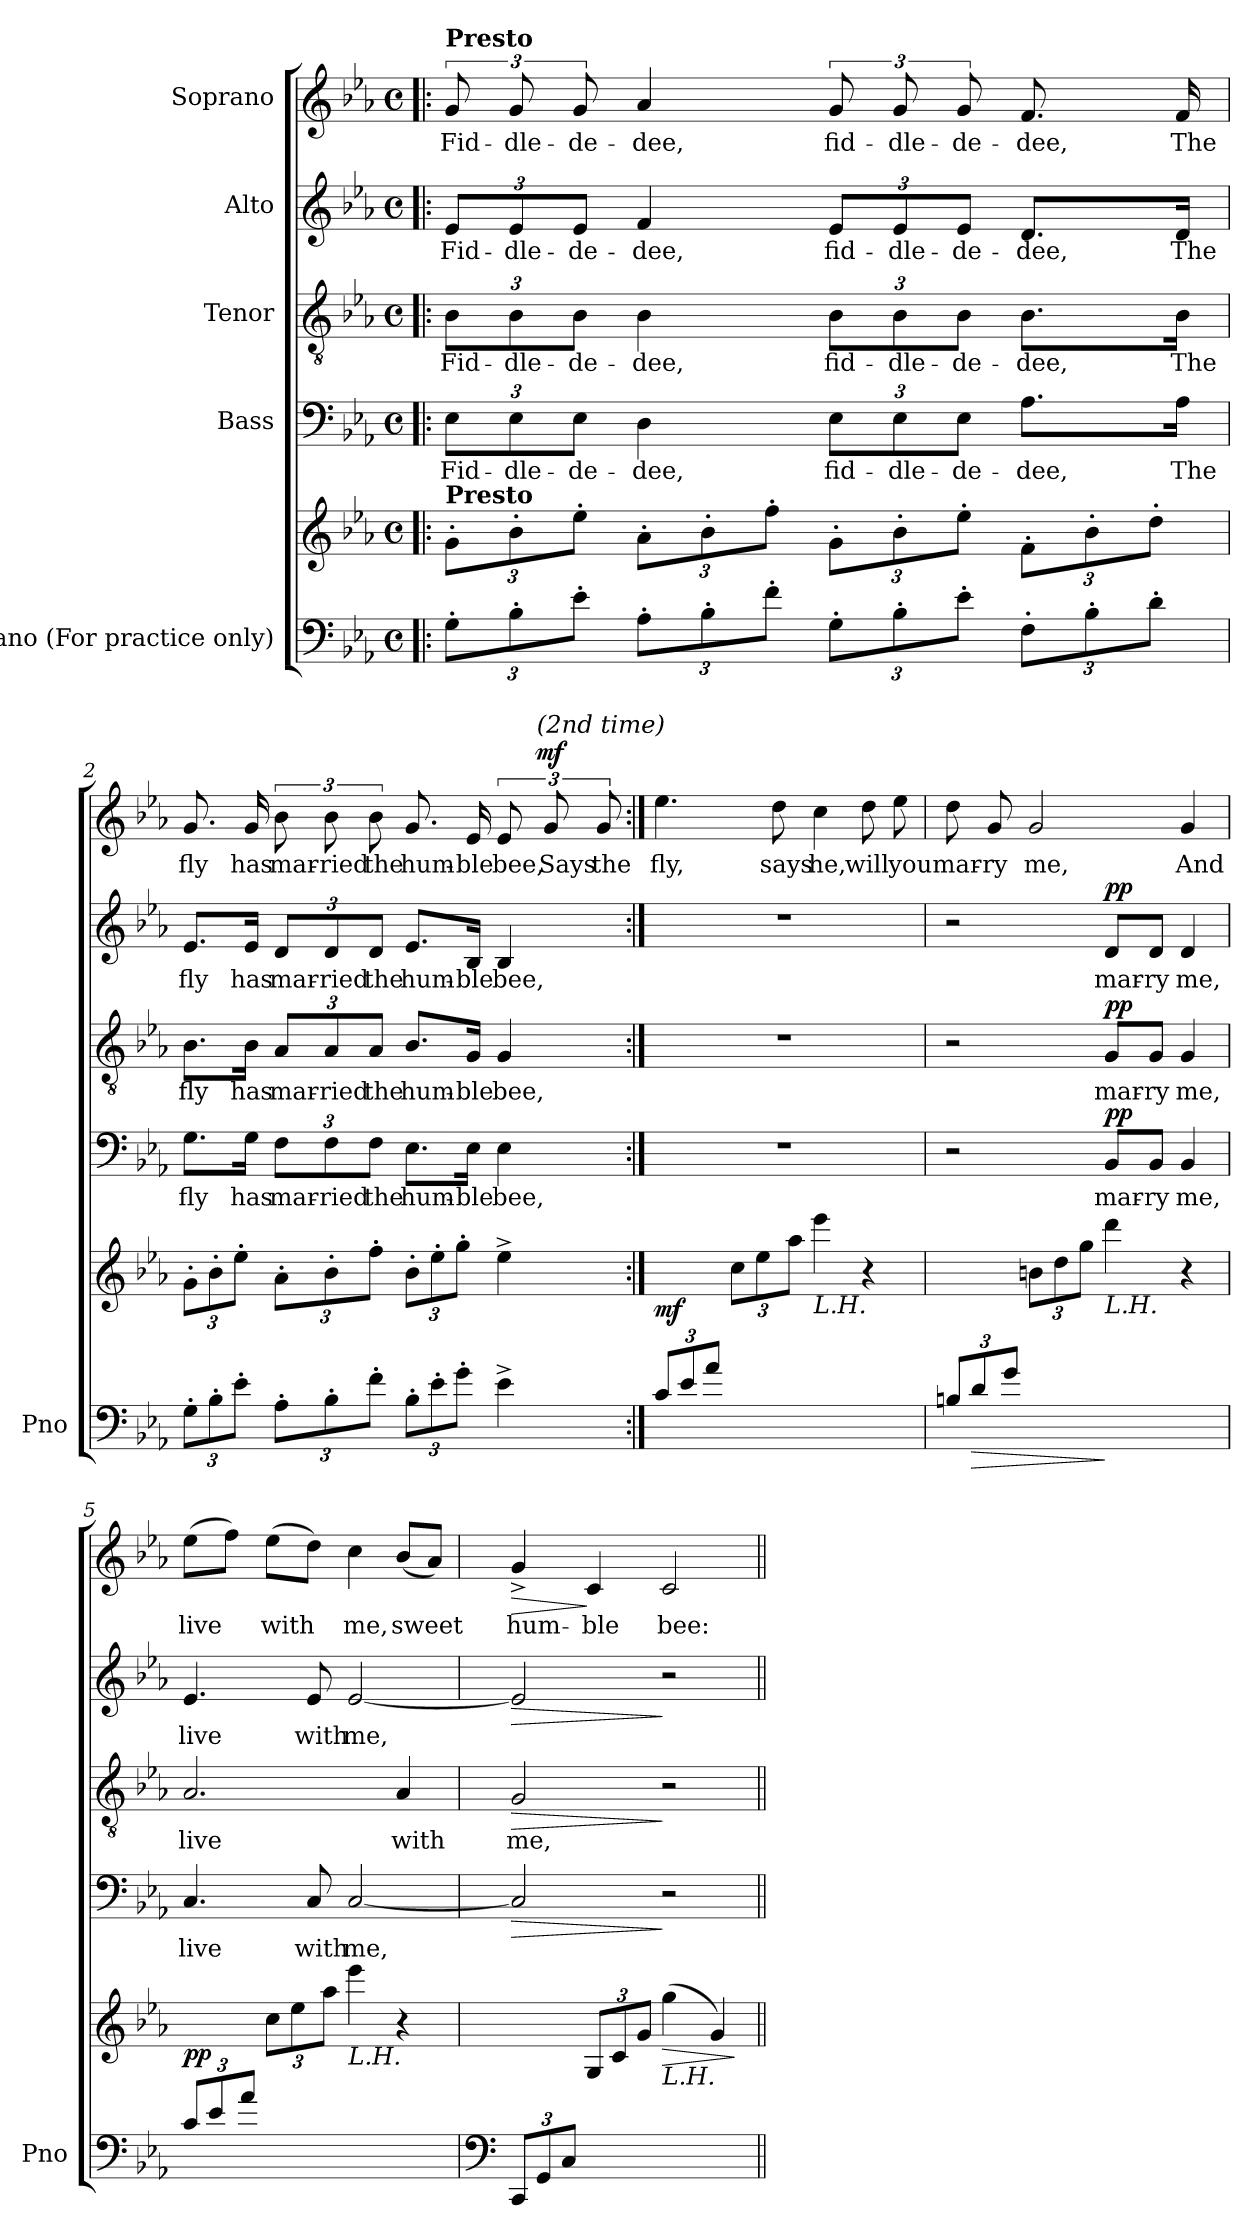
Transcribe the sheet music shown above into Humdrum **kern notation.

**kern	**kern	**dynam	**kern	**text	**dynam	**kern	**text	**dynam	**kern	**text	**dynam	**kern	**text	**dynam
*part5	*part5	*part5	*part4	*part4	*part4	*part3	*part3	*part3	*part2	*part2	*part2	*part1	*part1	*part1
*staff6	*staff5	*staff5/6	*staff4	*staff4	*staff4	*staff3	*staff3	*staff3	*staff2	*staff2	*staff2	*staff1	*staff1	*staff1
*I"Piano (For practice only)	*	*	*I"Bass	*	*	*I"Tenor	*	*	*I"Alto	*	*	*I"Soprano	*	*
*I'Pno	*	*	*	*	*	*	*	*	*	*	*	*	*	*
*clefF4	*clefG2	*	*clefF4	*	*	*clefGv2	*	*	*clefG2	*	*	*clefG2	*	*
*k[b-e-a-]	*k[b-e-a-]	*	*k[b-e-a-]	*	*	*k[b-e-a-]	*	*	*k[b-e-a-]	*	*	*k[b-e-a-]	*	*
*M4/4	*M4/4	*	*M4/4	*	*	*M4/4	*	*	*M4/4	*	*	*M4/4	*	*
*met(c)	*met(c)	*	*met(c)	*	*	*met(c)	*	*	*met(c)	*	*	*met(c)	*	*
*MM160	*MM160	*	*MM160	*	*	*MM160	*	*	*MM160	*	*	*MM160	*	*
*Xbrackettup	*Xbrackettup	*	*	*	*	*	*	*	*	*	*	*	*	*
=1!|:	=1!|:	=1!|:	=1!|:	=1!|:	=1!|:	=1!|:	=1!|:	=1!|:	=1!|:	=1!|:	=1!|:	=1!|:	=1!|:	=1!|:
!	!	!	!	!	!	!	!	!	!	!	!	!LO:TX:a:B:t=Presto	!	!
!	!LO:TX:a:B:t=Presto	!	!	!	!	!	!	!	!	!	!	!	!	!
!	!	!LO:DY:b	!	!LO:LY:b	!	!	!LO:LY:b	!	!	!LO:LY:b	!	!	!LO:LY:b	!
!	!	!LO:DY:n=1:b	!	!	!	!	!	!	!	!	!	!	!	!
!	!	!LO:DY:n=2:b	!	!	!LO:DY:a	!	!	!	!	!	!	!	!	!
!	!	!	!	!	!LO:DY:n=1:a	!	!	!	!	!	!	!	!	!
!	!	!	!	!	!LO:DY:n=2:a	!	!	!	!	!	!	!	!	!
!	!	!	!	!	!LO:DY:n=3:a	!	!	!LO:DY:a	!	!	!	!	!	!
!	!	!	!	!	!	!	!	!LO:DY:n=1:a	!	!	!	!	!	!
!	!	!	!	!	!	!	!	!LO:DY:n=2:a	!	!	!	!	!	!
!	!	!	!	!	!	!	!	!LO:DY:n=3:a	!	!	!LO:DY:a	!	!	!
!	!	!	!	!	!	!	!	!	!	!	!LO:DY:n=1:a	!	!	!
!	!	!	!	!	!	!	!	!	!	!	!LO:DY:n=2:a	!	!	!
!	!	!	!	!	!	!	!	!	!	!	!LO:DY:n=3:a	!	!	!LO:DY:a
!	!	!	!	!	!	!	!	!	!	!	!	!	!	!LO:DY:n=1:a
!	!	!	!	!	!	!	!	!	!	!	!	!	!	!LO:DY:n=2:a
!	!	!	!	!	!	!	!	!	!	!	!	!	!	!LO:DY:n=3:a
12G'\L	12g'\L	other-dynamics f other-dynamics	12E-\L	Fid-	other-dynamics f other-dynamics pp	12B-\L	Fid-	other-dynamics f other-dynamics pp	12e-/L	Fid-	other-dynamics f other-dynamics pp	12g/	Fid-	other-dynamics f other-dynamics pp
!	!	!	!	!LO:LY:b	!	!	!LO:LY:b	!	!	!LO:LY:b	!	!	!LO:LY:b	!
12B-'\	12b-'\	.	12E-\	-dle-	.	12B-\	-dle-	.	12e-/	-dle-	.	12g/	-dle-	.
!	!	!LO:DY:n=3:b	!	!LO:LY:b	!	!	!LO:LY:b	!	!	!LO:LY:b	!	!	!LO:LY:b	!
!	!	!LO:DY:n=4:b	!	!	!	!	!	!	!	!	!	!	!	!
12e-'\J	12ee-'\J	other-dynamics pp	12E-\J	-de-	.	12B-\J	-de-	.	12e-/J	-de-	.	12g/	-de-	.
!	!	!	!	!LO:LY:b	!	!	!LO:LY:b	!	!	!LO:LY:b	!	!	!LO:LY:b	!
12A-'\L	12a-'\L	.	4D\	-dee,	.	4B-\	-dee,	.	4f/	-dee,	.	4a-/	-dee,	.
12B-'\	12b-'\	.	.	.	.	.	.	.	.	.	.	.	.	.
12f'\J	12ff'\J	.	.	.	.	.	.	.	.	.	.	.	.	.
!	!	!	!	!LO:LY:b	!	!	!LO:LY:b	!	!	!LO:LY:b	!	!	!LO:LY:b	!
12G'\L	12g'\L	.	12E-\L	fid-	.	12B-\L	fid-	.	12e-/L	fid-	.	12g/	fid-	.
!	!	!	!	!LO:LY:b	!	!	!LO:LY:b	!	!	!LO:LY:b	!	!	!LO:LY:b	!
12B-'\	12b-'\	.	12E-\	-dle-	.	12B-\	-dle-	.	12e-/	-dle-	.	12g/	-dle-	.
!	!	!	!	!LO:LY:b	!	!	!LO:LY:b	!	!	!LO:LY:b	!	!	!LO:LY:b	!
12e-'\J	12ee-'\J	.	12E-\J	-de-	.	12B-\J	-de-	.	12e-/J	-de-	.	12g/	-de-	.
!	!	!	!	!LO:LY:b	!	!	!LO:LY:b	!	!	!LO:LY:b	!	!	!LO:LY:b	!
12F'\L	12f'\L	.	8.A-\L	-dee,	.	8.B-\L	-dee,	.	8.d/L	-dee,	.	8.f/	-dee,	.
12B-'\	12b-'\	.	.	.	.	.	.	.	.	.	.	.	.	.
12d'\J	12dd'\J	.	.	.	.	.	.	.	.	.	.	.	.	.
!	!	!	!	!LO:LY:b	!	!	!LO:LY:b	!	!	!LO:LY:b	!	!	!LO:LY:b	!
.	.	.	16A-\Jk	The	.	16B-\Jk	The	.	16d/Jk	The	.	16f/	The	.
=2	=2	=2	=2	=2	=2	=2	=2	=2	=2	=2	=2	=2	=2	=2
!	!	!	!	!LO:LY:b	!	!	!LO:LY:b	!	!	!LO:LY:b	!	!	!LO:LY:b	!
12G'\L	12g'\L	.	8.G\L	fly	.	8.B-\L	fly	.	8.e-/L	fly	.	8.g/	fly	.
12B-'\	12b-'\	.	.	.	.	.	.	.	.	.	.	.	.	.
12e-'\J	12ee-'\J	.	.	.	.	.	.	.	.	.	.	.	.	.
!	!	!	!	!LO:LY:b	!	!	!LO:LY:b	!	!	!LO:LY:b	!	!	!LO:LY:b	!
.	.	.	16G\Jk	has	.	16B-\Jk	has	.	16e-/Jk	has	.	16g/	has	.
!	!	!	!	!LO:LY:b	!	!	!LO:LY:b	!	!	!LO:LY:b	!	!	!LO:LY:b	!
12A-'\L	12a-'\L	.	12F\L	mar-	.	12A-/L	mar-	.	12d/L	mar-	.	12b-\	mar-	.
!	!	!	!	!LO:LY:b	!	!	!LO:LY:b	!	!	!LO:LY:b	!	!	!LO:LY:b	!
12B-'\	12b-'\	.	12F\	-ried	.	12A-/	-ried	.	12d/	-ried	.	12b-\	-ried	.
!	!	!	!	!LO:LY:b	!	!	!LO:LY:b	!	!	!LO:LY:b	!	!	!LO:LY:b	!
12f'\J	12ff'\J	.	12F\J	the	.	12A-/J	the	.	12d/J	the	.	12b-\	the	.
!	!	!	!	!LO:LY:b	!	!	!LO:LY:b	!	!	!LO:LY:b	!	!	!LO:LY:b	!
12B-'\L	12b-'\L	.	8.E-\L	hum-	.	8.B-/L	hum-	.	8.e-/L	hum-	.	8.g/	hum-	.
12e-'\	12ee-'\	.	.	.	.	.	.	.	.	.	.	.	.	.
12g'\J	12gg'\J	.	.	.	.	.	.	.	.	.	.	.	.	.
!	!	!	!	!LO:LY:b	!	!	!LO:LY:b	!	!	!LO:LY:b	!	!	!LO:LY:b	!
.	.	.	16E-\Jk	-ble	.	16G/Jk	-ble	.	16B-/Jk	-ble	.	16e-/	-ble	.
!	!	!	!	!LO:LY:b	!	!	!LO:LY:b	!	!	!LO:LY:b	!	!	!LO:LY:b	!
4e-^\	4ee-^\	.	4E-\	bee,	.	4G/	bee,	.	4B-/	bee,	.	12e-/	bee,	.
!	!	!	!	!	!	!	!	!	!	!	!	!LO:TX:a:i:t=(2nd time)	!	!
!	!	!	!	!	!	!	!	!	!	!	!	!	!LO:LY:b	!LO:DY:a
.	.	.	.	.	.	.	.	.	.	.	.	12g!/	Says	mf
!	!	!	!	!	!	!	!	!	!	!	!	!	!LO:LY:b	!
.	.	.	.	.	.	.	.	.	.	.	.	12g!/	the	.
!!LO:LB:g=z
=3:|!	=3:|!	=3:|!	=3:|!	=3:|!	=3:|!	=3:|!	=3:|!	=3:|!	=3:|!	=3:|!	=3:|!	=3:|!	=3:|!	=3:|!
*^	*	*	*	*	*	*	*	*	*	*	*	*	*	*
!	!	!	!LO:DY:b	!	!	!	!	!	!	!	!	!	!	!LO:LY:b	!
(>12c/L	1ryy	4ryy	mf	1r	.	.	1r	.	.	1r	.	.	4.ee-\	fly,	.
12e-/	.	.	.	.	.	.	.	.	.	.	.	.	.	.	.
12a-/J	.	.	.	.	.	.	.	.	.	.	.	.	.	.	.
2.ryy	.	12cc\L	.	.	.	.	.	.	.	.	.	.	.	.	.
.	.	12ee-\	.	.	.	.	.	.	.	.	.	.	.	.	.
!	!	!	!	!	!	!	!	!	!	!	!	!	!	!LO:LY:b	!
.	.	.	.	.	.	.	.	.	.	.	.	.	8dd\	says	.
.	.	12aa-\J	.	.	.	.	.	.	.	.	.	.	.	.	.
!	!	!LO:TX:b:i:t=L.H.	!	!	!	!	!	!	!	!	!	!	!	!	!
!	!	!	!	!	!	!	!	!	!	!	!	!	!	!LO:LY:b	!
.	.	4eee-\)	.	.	.	.	.	.	.	.	.	.	4cc\	he,	.
!	!	!	!	!	!	!	!	!	!	!	!	!	!	!LO:LY:b	!
.	.	4r	.	.	.	.	.	.	.	.	.	.	8dd\	will	.
!	!	!	!	!	!	!	!	!	!	!	!	!	!	!LO:LY:b	!
.	.	.	.	.	.	.	.	.	.	.	.	.	8ee-\	you	.
=4	=4	=4	=4	=4	=4	=4	=4	=4	=4	=4	=4	=4	=4	=4	=4
!	!	!	!	!	!	!	!	!	!	!	!	!	!	!LO:LY:b	!
(>12Bn/L	1ryy	4ryy	.	2r	.	.	2r	.	.	2r	.	.	8dd\	mar-	.
!	!	!	!LO:HP:b=2	!	!	!	!	!	!	!	!	!	!	!	!
12d/	.	.	>	.	.	.	.	.	.	.	.	.	.	.	.
!	!	!	!	!	!	!	!	!	!	!	!	!	!	!LO:LY:b	!
.	.	.	.	.	.	.	.	.	.	.	.	.	8g/	-ry	.
12g/J	.	.	.	.	.	.	.	.	.	.	.	.	.	.	.
!	!	!	!	!	!	!	!	!	!	!	!	!	!	!LO:LY:b	!
2.ryy	.	12bn\L	.	.	.	.	.	.	.	.	.	.	2g/	me,	.
.	.	12dd\	.	.	.	.	.	.	.	.	.	.	.	.	.
.	.	12gg\J	.	.	.	.	.	.	.	.	.	.	.	.	.
!	!	!LO:TX:b:i:t=L.H.	!	!	!	!	!	!	!	!	!	!	!	!	!
!	!	!	!	!	!LO:LY:b	!LO:DY:a	!	!LO:LY:b	!LO:DY:a	!	!LO:LY:b	!LO:DY:a	!	!	!
.	.	4ddd\)	]	8BB-/L	mar-	pp	8G/L	mar-	pp	8d/L	mar-	pp	.	.	.
!	!	!	!	!	!LO:LY:b	!	!	!LO:LY:b	!	!	!LO:LY:b	!	!	!	!
.	.	.	.	8BB-/J	-ry	.	8G/J	-ry	.	8d/J	-ry	.	.	.	.
!	!	!	!	!	!LO:LY:b	!	!	!LO:LY:b	!	!	!LO:LY:b	!	!	!LO:LY:b	!
.	.	4r	.	4BB-/	me,	.	4G/	me,	.	4d/	me,	.	4g/	And	.
=5	=5	=5	=5	=5	=5	=5	=5	=5	=5	=5	=5	=5	=5	=5	=5
!	!	!	!LO:DY:b	!	!LO:LY:b	!	!	!LO:LY:b	!	!	!LO:LY:b	!	!	!LO:LY:b	!
(>12c/L	1ryy	4ryy	pp	4.C/	live	.	2.A-/	live	.	4.e-/	live	.	(>8ee-\L	live	.
12e-/	.	.	.	.	.	.	.	.	.	.	.	.	.	.	.
.	.	.	.	.	.	.	.	.	.	.	.	.	8ff\J)	.	.
12a-/J	.	.	.	.	.	.	.	.	.	.	.	.	.	.	.
!	!	!	!	!	!	!	!	!	!	!	!	!	!	!LO:LY:b	!
2.ryy	.	12cc\L	.	.	.	.	.	.	.	.	.	.	(>8ee-\L	with	.
.	.	12ee-\	.	.	.	.	.	.	.	.	.	.	.	.	.
!	!	!	!	!	!LO:LY:b	!	!	!	!	!	!LO:LY:b	!	!	!	!
.	.	.	.	8C/	with	.	.	.	.	8e-/	with	.	8dd\J)	.	.
.	.	12aa-\J	.	.	.	.	.	.	.	.	.	.	.	.	.
!	!	!LO:TX:b:i:t=L.H.	!	!	!	!	!	!	!	!	!	!	!	!	!
!	!	!	!	!	!LO:LY:b	!	!	!	!	!	!LO:LY:b	!	!	!LO:LY:b	!
.	.	4eee-\)	.	[2C/	me,	.	.	.	.	[2e-/	me,	.	4cc\	me,	.
!	!	!	!	!	!	!	!	!LO:LY:b	!	!	!	!	!	!LO:LY:b	!
.	.	4r	.	.	.	.	4A-/	with	.	.	.	.	(<8b-/L	sweet	.
.	.	.	.	.	.	.	.	.	.	.	.	.	8a-/J)	.	.
=6	=6	=6	=6	=6	=6	=6	=6	=6	=6	=6	=6	=6	=6	=6	=6
*clefF4	*	*	*	*	*	*	*	*	*	*	*	*	*	*	*
!	!	!	!	!	!	!LO:HP:b	!	!LO:LY:b	!LO:HP:b	!	!	!LO:HP:b	!	!LO:LY:b	!LO:HP:b
(>12CC/L	1ryy	4ryy	.	2C/]	.	>	2G/	me,	>	2e-/]	.	>	4g^/	hum-	>
12GG/	.	.	.	.	.	.	.	.	.	.	.	.	.	.	.
12C/J	.	.	.	.	.	.	.	.	.	.	.	.	.	.	.
!	!	!	!	!	!	!	!	!	!	!	!	!	!	!LO:LY:b	!
2.ryy	.	12G/L	.	.	.	.	.	.	.	.	.	.	4c/	-ble	]
.	.	12c/	.	.	.	.	.	.	.	.	.	.	.	.	.
.	.	12g/J)	.	.	.	.	.	.	.	.	.	.	.	.	.
!	!	!LO:TX:b:i:t=L.H.	!	!	!	!	!	!	!	!	!	!	!	!	!
!	!	!	!LO:HP:b	!	!	!	!	!	!	!	!	!	!	!LO:LY:b	!
.	.	(>4gg\	>	2r	.	]	2r	.	]	2r	.	]	2c/	bee:	.
.	.	4g/)	.	.	.	.	.	.	.	.	.	.	.	.	.
*v	*v	*	*	*	*	*	*	*	*	*	*	*	*	*	*
.	.	]	.	.	.	.	.	.	.	.	.	.	.	.
=||	=||	=||	=||	=||	=||	=||	=||	=||	=||	=||	=||	=||	=||	=||
*-	*-	*-	*-	*-	*-	*-	*-	*-	*-	*-	*-	*-	*-	*-
